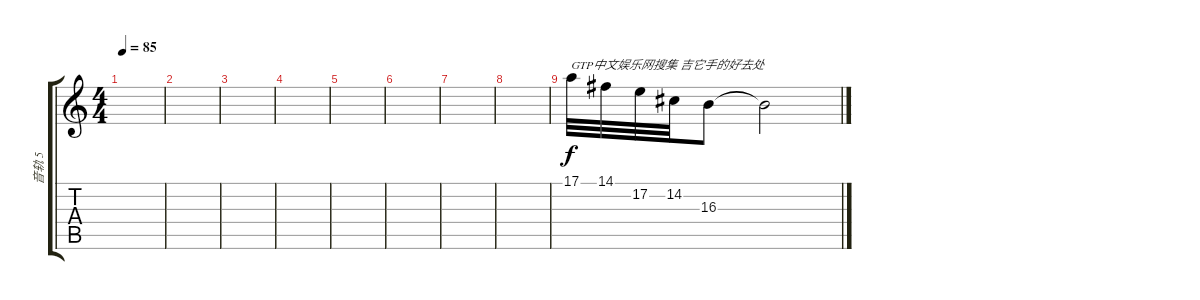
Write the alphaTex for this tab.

\track ("音轨 5" "音轨 5") {instrument orchestralharp}
\staff {score tabs}
\tuning (E4 B3 G3 D3 A2 E2) {hide}
\ts (4 4)
\tempo 85
\clef g2
\ks c
|
|
|
|
|
|
|
|
17.1.32{txt "GTP中文娱乐网搜集 吉它手的好去处" dy f volume 15} 14.1.32 17.2.32 14.2.32 16.3.8 16.3{t}.2
